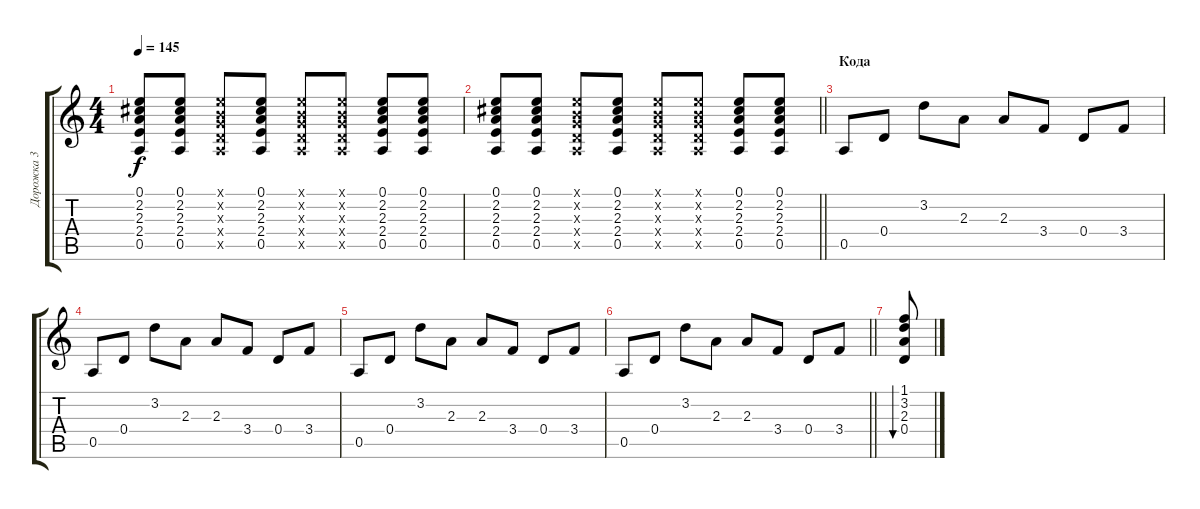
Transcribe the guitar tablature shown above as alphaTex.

\track ("Дорожка 3" "Дорожка 3") {instrument acousticguitarsteel}
\staff {score tabs}
\tuning (E4 B3 G3 D3 A2 E2) {hide}
\ts (4 4)
\tempo 145
\clef g2
\ks c
(0.1 2.2 2.3 2.4 0.5).8{dy f} (0.1 2.2 2.3 2.4 0.5).8 (0.1{x} 0.2{x} 0.3{x} 0.4{x} 0.5{x}).8 (0.1 2.2 2.3 2.4 0.5).8 (0.1{x} 0.2{x} 0.3{x} 0.4{x} 0.5{x}).8 (0.1{x} 0.2{x} 0.3{x} 0.4{x} 0.5{x}).8 (0.1 2.2 2.3 2.4 0.5).8 (0.1 2.2 2.3 2.4 0.5).8 |
\barLineRight lightlight
(0.1 2.2 2.3 2.4 0.5).8 (0.1 2.2 2.3 2.4 0.5).8 (0.1{x} 0.2{x} 0.3{x} 0.4{x} 0.5{x}).8 (0.1 2.2 2.3 2.4 0.5).8 (0.1{x} 0.2{x} 0.3{x} 0.4{x} 0.5{x}).8 (0.1{x} 0.2{x} 0.3{x} 0.4{x} 0.5{x}).8 (0.1 2.2 2.3 2.4 0.5).8 (0.1 2.2 2.3 2.4 0.5).8 |
\section ("" "Кода")
0.5.8 0.4.8 3.2.8 2.3.8 2.3.8 3.4.8 0.4.8 3.4.8 |
0.5.8 0.4.8 3.2.8 2.3.8 2.3.8 3.4.8 0.4.8 3.4.8 |
0.5.8 0.4.8 3.2.8 2.3.8 2.3.8 3.4.8 0.4.8 3.4.8 |
\barLineRight lightlight
0.5.8 0.4.8 3.2.8 2.3.8 2.3.8 3.4.8 0.4.8 3.4.8 |
(1.1 3.2 2.3 0.4).8{bu 480}
